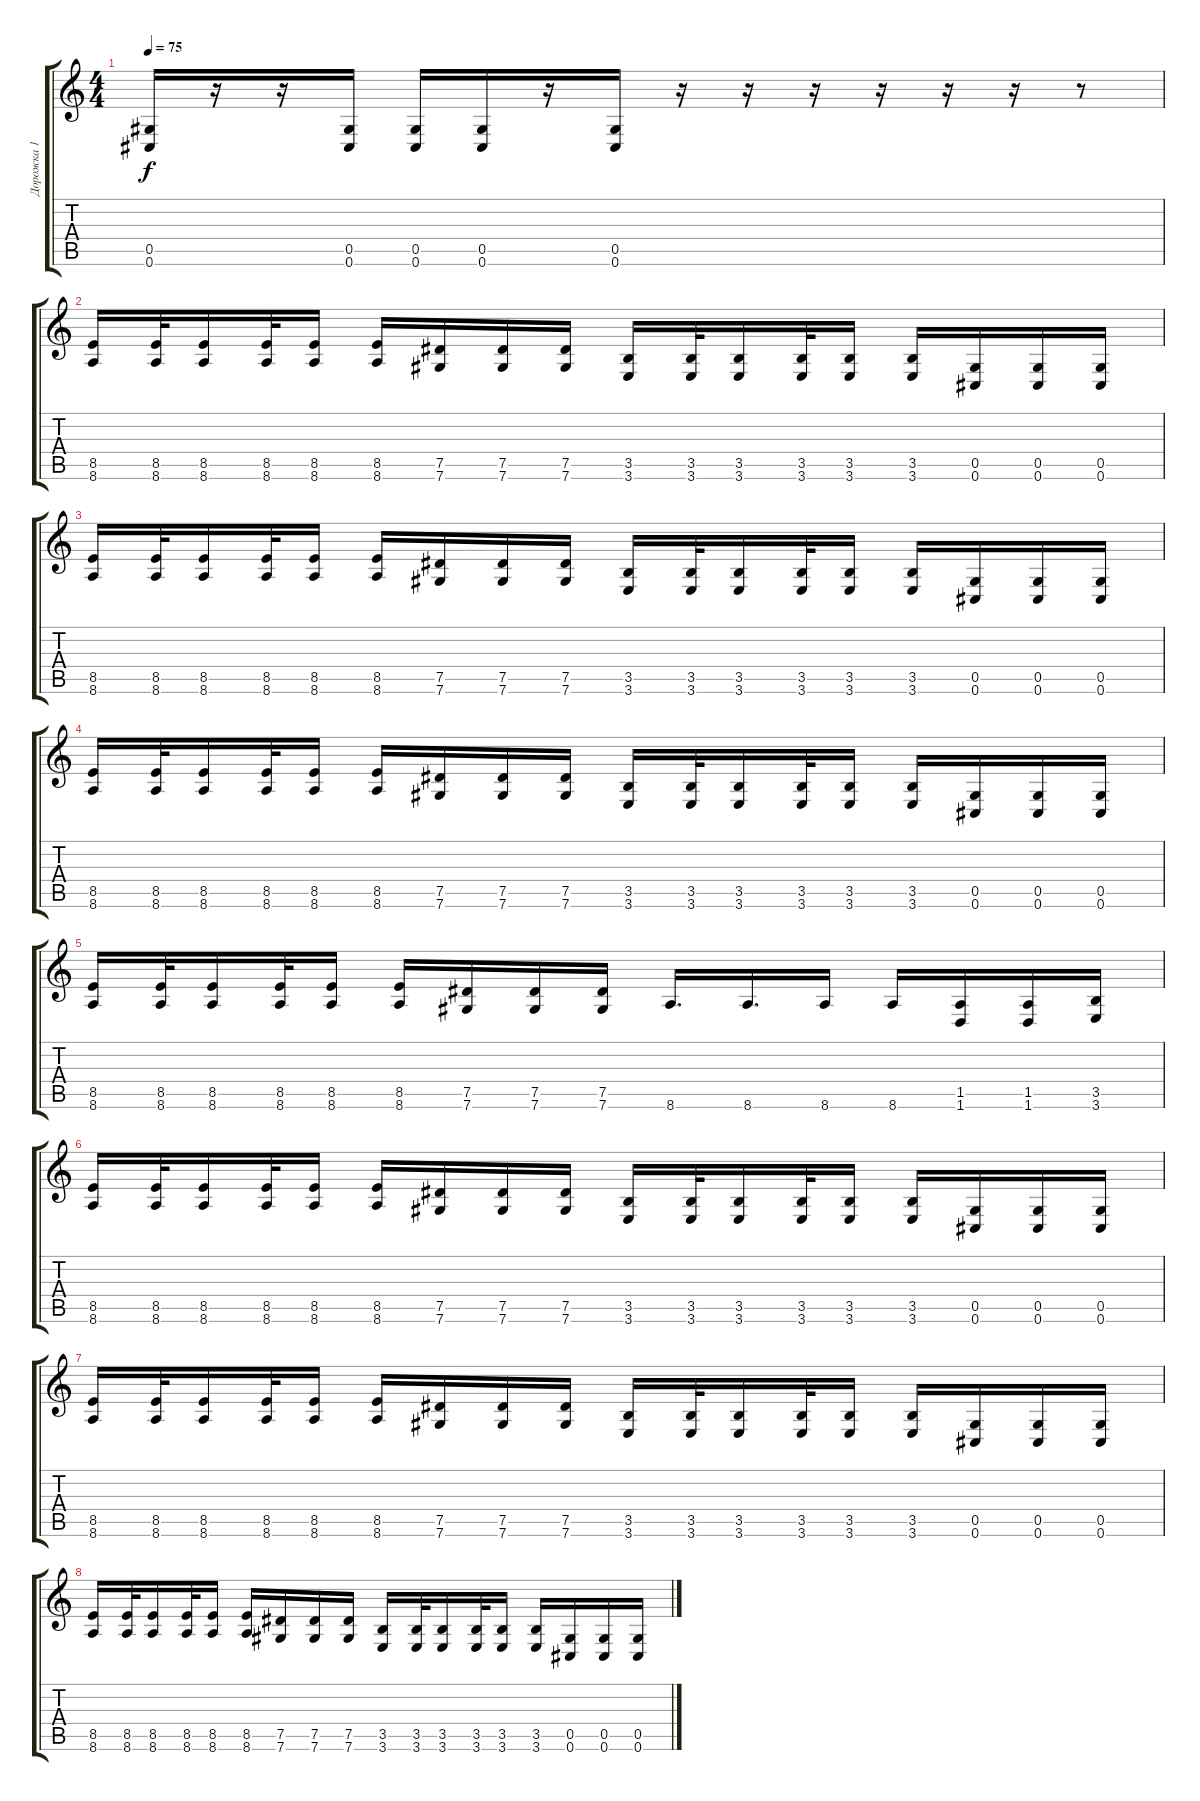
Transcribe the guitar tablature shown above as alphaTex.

\track ("Дорожка 1" "Дорожка 1") {instrument distortionguitar}
\staff {score tabs}
\tuning (Eb4 Bb3 Gb3 Db3 Ab2 Db2) {hide}
\ts (4 4)
\tempo 75
\clef g2
\ks c
(0.5 0.6).16{dy f} r.16 r.16 (0.5 0.6).16 (0.5 0.6).16 (0.5 0.6).16 r.16 (0.5 0.6).16 r.16 r.16 r.16 r.16 r.16 r.16 r.8 |
(8.5 8.6).16 (8.5 8.6).32 (8.5 8.6).16 (8.5 8.6).32 (8.5 8.6).16 (8.5 8.6).16 (7.5 7.6).16 (7.5 7.6).16 (7.5 7.6).16 (3.5 3.6).16 (3.5 3.6).32 (3.5 3.6).16 (3.5 3.6).32 (3.5 3.6).16 (3.5 3.6).16 (0.5 0.6).16 (0.5 0.6).16 (0.5 0.6).16 |
(8.5 8.6).16 (8.5 8.6).32 (8.5 8.6).16 (8.5 8.6).32 (8.5 8.6).16 (8.5 8.6).16 (7.5 7.6).16 (7.5 7.6).16 (7.5 7.6).16 (3.5 3.6).16 (3.5 3.6).32 (3.5 3.6).16 (3.5 3.6).32 (3.5 3.6).16 (3.5 3.6).16 (0.5 0.6).16 (0.5 0.6).16 (0.5 0.6).16 |
(8.5 8.6).16 (8.5 8.6).32 (8.5 8.6).16 (8.5 8.6).32 (8.5 8.6).16 (8.5 8.6).16 (7.5 7.6).16 (7.5 7.6).16 (7.5 7.6).16 (3.5 3.6).16 (3.5 3.6).32 (3.5 3.6).16 (3.5 3.6).32 (3.5 3.6).16 (3.5 3.6).16 (0.5 0.6).16 (0.5 0.6).16 (0.5 0.6).16 |
(8.5 8.6).16 (8.5 8.6).32 (8.5 8.6).16 (8.5 8.6).32 (8.5 8.6).16 (8.5 8.6).16 (7.5 7.6).16 (7.5 7.6).16 (7.5 7.6).16 8.6.16{d} 8.6.16{d} 8.6.16 8.6.16 (1.5 1.6).16 (1.5 1.6).16 (3.5 3.6).16 |
(8.5 8.6).16 (8.5 8.6).32 (8.5 8.6).16 (8.5 8.6).32 (8.5 8.6).16 (8.5 8.6).16 (7.5 7.6).16 (7.5 7.6).16 (7.5 7.6).16 (3.5 3.6).16 (3.5 3.6).32 (3.5 3.6).16 (3.5 3.6).32 (3.5 3.6).16 (3.5 3.6).16 (0.5 0.6).16 (0.5 0.6).16 (0.5 0.6).16 |
(8.5 8.6).16 (8.5 8.6).32 (8.5 8.6).16 (8.5 8.6).32 (8.5 8.6).16 (8.5 8.6).16 (7.5 7.6).16 (7.5 7.6).16 (7.5 7.6).16 (3.5 3.6).16 (3.5 3.6).32 (3.5 3.6).16 (3.5 3.6).32 (3.5 3.6).16 (3.5 3.6).16 (0.5 0.6).16 (0.5 0.6).16 (0.5 0.6).16 |
(8.5 8.6).16 (8.5 8.6).32 (8.5 8.6).16 (8.5 8.6).32 (8.5 8.6).16 (8.5 8.6).16 (7.5 7.6).16 (7.5 7.6).16 (7.5 7.6).16 (3.5 3.6).16 (3.5 3.6).32 (3.5 3.6).16 (3.5 3.6).32 (3.5 3.6).16 (3.5 3.6).16 (0.5 0.6).16 (0.5 0.6).16 (0.5 0.6).16
